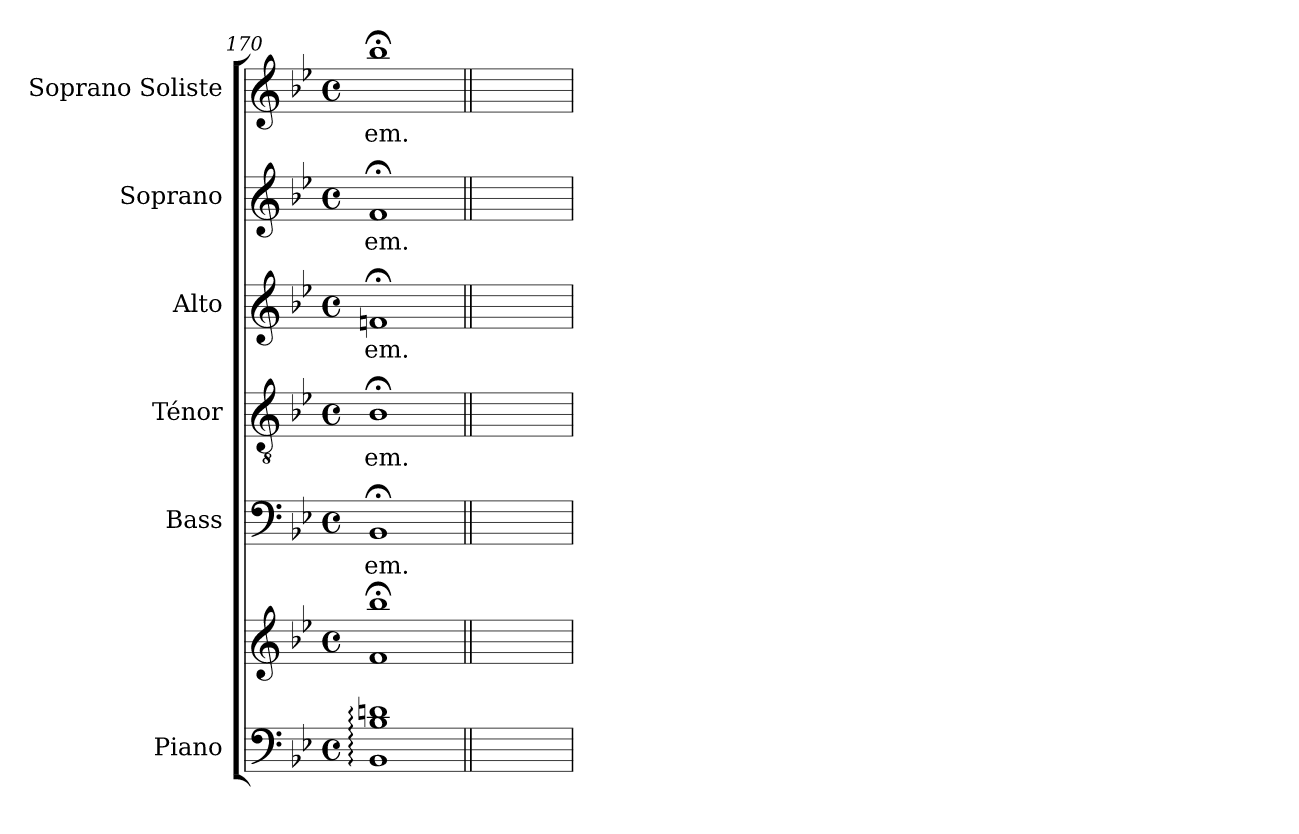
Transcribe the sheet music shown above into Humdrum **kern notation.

**kern	**kern	**kern	**text	**kern	**text	**kern	**text	**kern	**text	**kern	**text
*part6	*part6	*part5	*part5	*part4	*part4	*part3	*part3	*part2	*part2	*part1	*part1
*staff7	*staff6	*staff5	*staff5	*staff4	*staff4	*staff3	*staff3	*staff2	*staff2	*staff1	*staff1
*I"Piano	*	*I"Bass	*	*I"Ténor	*	*I"Alto	*	*I"Soprano	*	*I"Soprano Soliste	*
*I'Pno.	*	*I'B.	*	*I'T.	*	*I'A.	*	*I'S.	*	*	*
*clefF4	*clefG2	*clefF4	*	*clefGv2	*	*clefG2	*	*clefG2	*	*clefG2	*
*	*	*	*	*	*	*ITrd2c3	*	*	*	*	*
*k[b-e-]	*k[b-e-]	*k[b-e-]	*	*k[b-e-]	*	*k[f#]	*	*k[b-e-]	*	*k[b-e-]	*
*M4/4	*M4/4	*M4/4	*	*M4/4	*	*M4/4	*	*M4/4	*	*M4/4	*
*met(c)	*met(c)	*met(c)	*	*met(c)	*	*met(c)	*	*met(c)	*	*met(c)	*
=170	=170	=170	=170	=170	=170	=170	=170	=170	=170	=170	=170
1BB-: 1B-: 1dn:	1f;< 1bb-;<	1BB-;<	-em.	1B-;<	-em.	1dn;<i	-em.	1f;<	-em.	1bb-;<	-em.
=171||	=171||	=171||	=171||	=171||	=171||	=171||	=171||	=171||	=171||	=171||	=171||
1ryy	1ryy	1ryy	.	1ryy	.	1ryy	.	1ryy	.	1ryy	.
=	=	=	=	=	=	=	=	=	=	=	=
*-	*-	*-	*-	*-	*-	*-	*-	*-	*-	*-	*-
